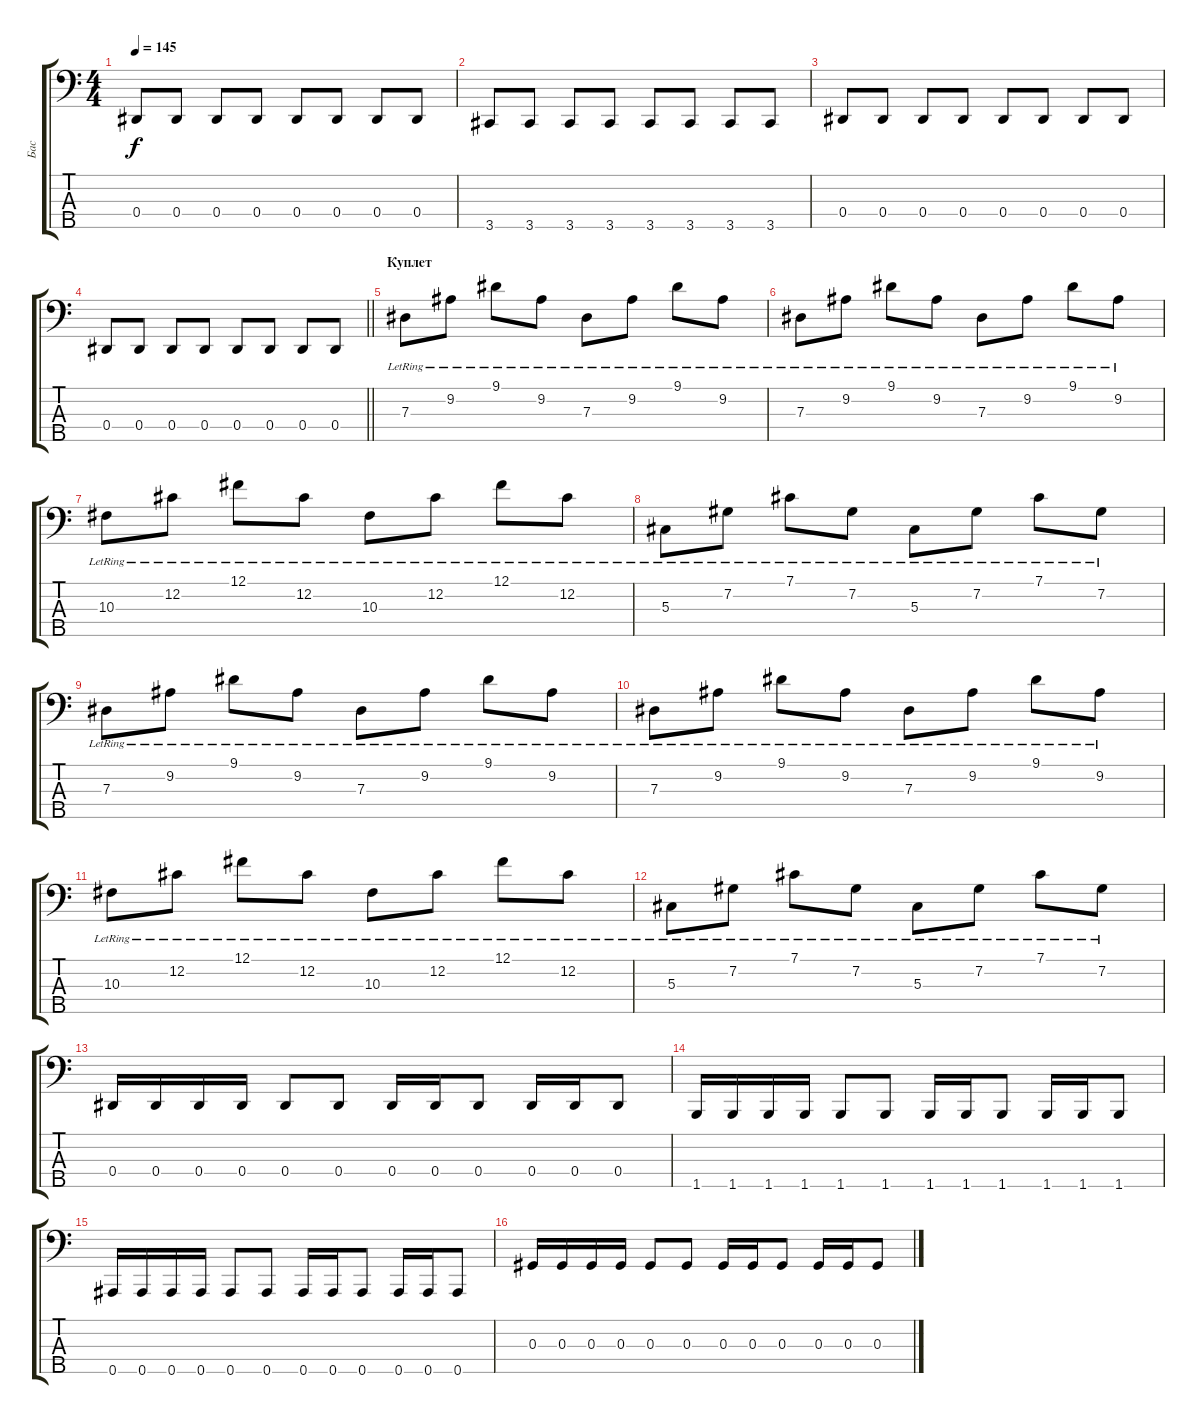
\track ("Бас" "Бас") {instrument electricbasspick}
\staff {score tabs}
\tuning (Gb2 Db2 Ab1 Eb1 Bb0) {hide}
\ts (4 4)
\tempo 145
\clef f4
\ks c
0.4.8{dy f} 0.4.8 0.4.8 0.4.8 0.4.8 0.4.8 0.4.8 0.4.8 |
3.5.8 3.5.8 3.5.8 3.5.8 3.5.8 3.5.8 3.5.8 3.5.8 |
0.4.8 0.4.8 0.4.8 0.4.8 0.4.8 0.4.8 0.4.8 0.4.8 |
\barLineRight lightlight
0.4.8 0.4.8 0.4.8 0.4.8 0.4.8 0.4.8 0.4.8 0.4.8 |
\section ("" "Куплет")
7.3{lr}.8 9.2{lr}.8 9.1{lr}.8 9.2{lr}.8 7.3{lr}.8 9.2{lr}.8 9.1{lr}.8 9.2{lr}.8 |
7.3{lr}.8 9.2{lr}.8 9.1{lr}.8 9.2{lr}.8 7.3{lr}.8 9.2{lr}.8 9.1{lr}.8 9.2{lr}.8 |
10.3{lr}.8 12.2{lr}.8 12.1{lr}.8 12.2{lr}.8 10.3{lr}.8 12.2{lr}.8 12.1{lr}.8 12.2{lr}.8 |
5.3{lr}.8 7.2{lr}.8 7.1{lr}.8 7.2{lr}.8 5.3{lr}.8 7.2{lr}.8 7.1{lr}.8 7.2{lr}.8 |
7.3{lr}.8 9.2{lr}.8 9.1{lr}.8 9.2{lr}.8 7.3{lr}.8 9.2{lr}.8 9.1{lr}.8 9.2{lr}.8 |
7.3{lr}.8 9.2{lr}.8 9.1{lr}.8 9.2{lr}.8 7.3{lr}.8 9.2{lr}.8 9.1{lr}.8 9.2{lr}.8 |
10.3{lr}.8 12.2{lr}.8 12.1{lr}.8 12.2{lr}.8 10.3{lr}.8 12.2{lr}.8 12.1{lr}.8 12.2{lr}.8 |
5.3{lr}.8 7.2{lr}.8 7.1{lr}.8 7.2{lr}.8 5.3{lr}.8 7.2{lr}.8 7.1{lr}.8 7.2{lr}.8 |
0.4.16 0.4.16 0.4.16 0.4.16 0.4.8 0.4.8 0.4.16 0.4.16 0.4.8 0.4.16 0.4.16 0.4.8 |
1.5.16 1.5.16 1.5.16 1.5.16 1.5.8 1.5.8 1.5.16 1.5.16 1.5.8 1.5.16 1.5.16 1.5.8 |
0.5.16 0.5.16 0.5.16 0.5.16 0.5.8 0.5.8 0.5.16 0.5.16 0.5.8 0.5.16 0.5.16 0.5.8 |
0.3.16 0.3.16 0.3.16 0.3.16 0.3.8 0.3.8 0.3.16 0.3.16 0.3.8 0.3.16 0.3.16 0.3.8
